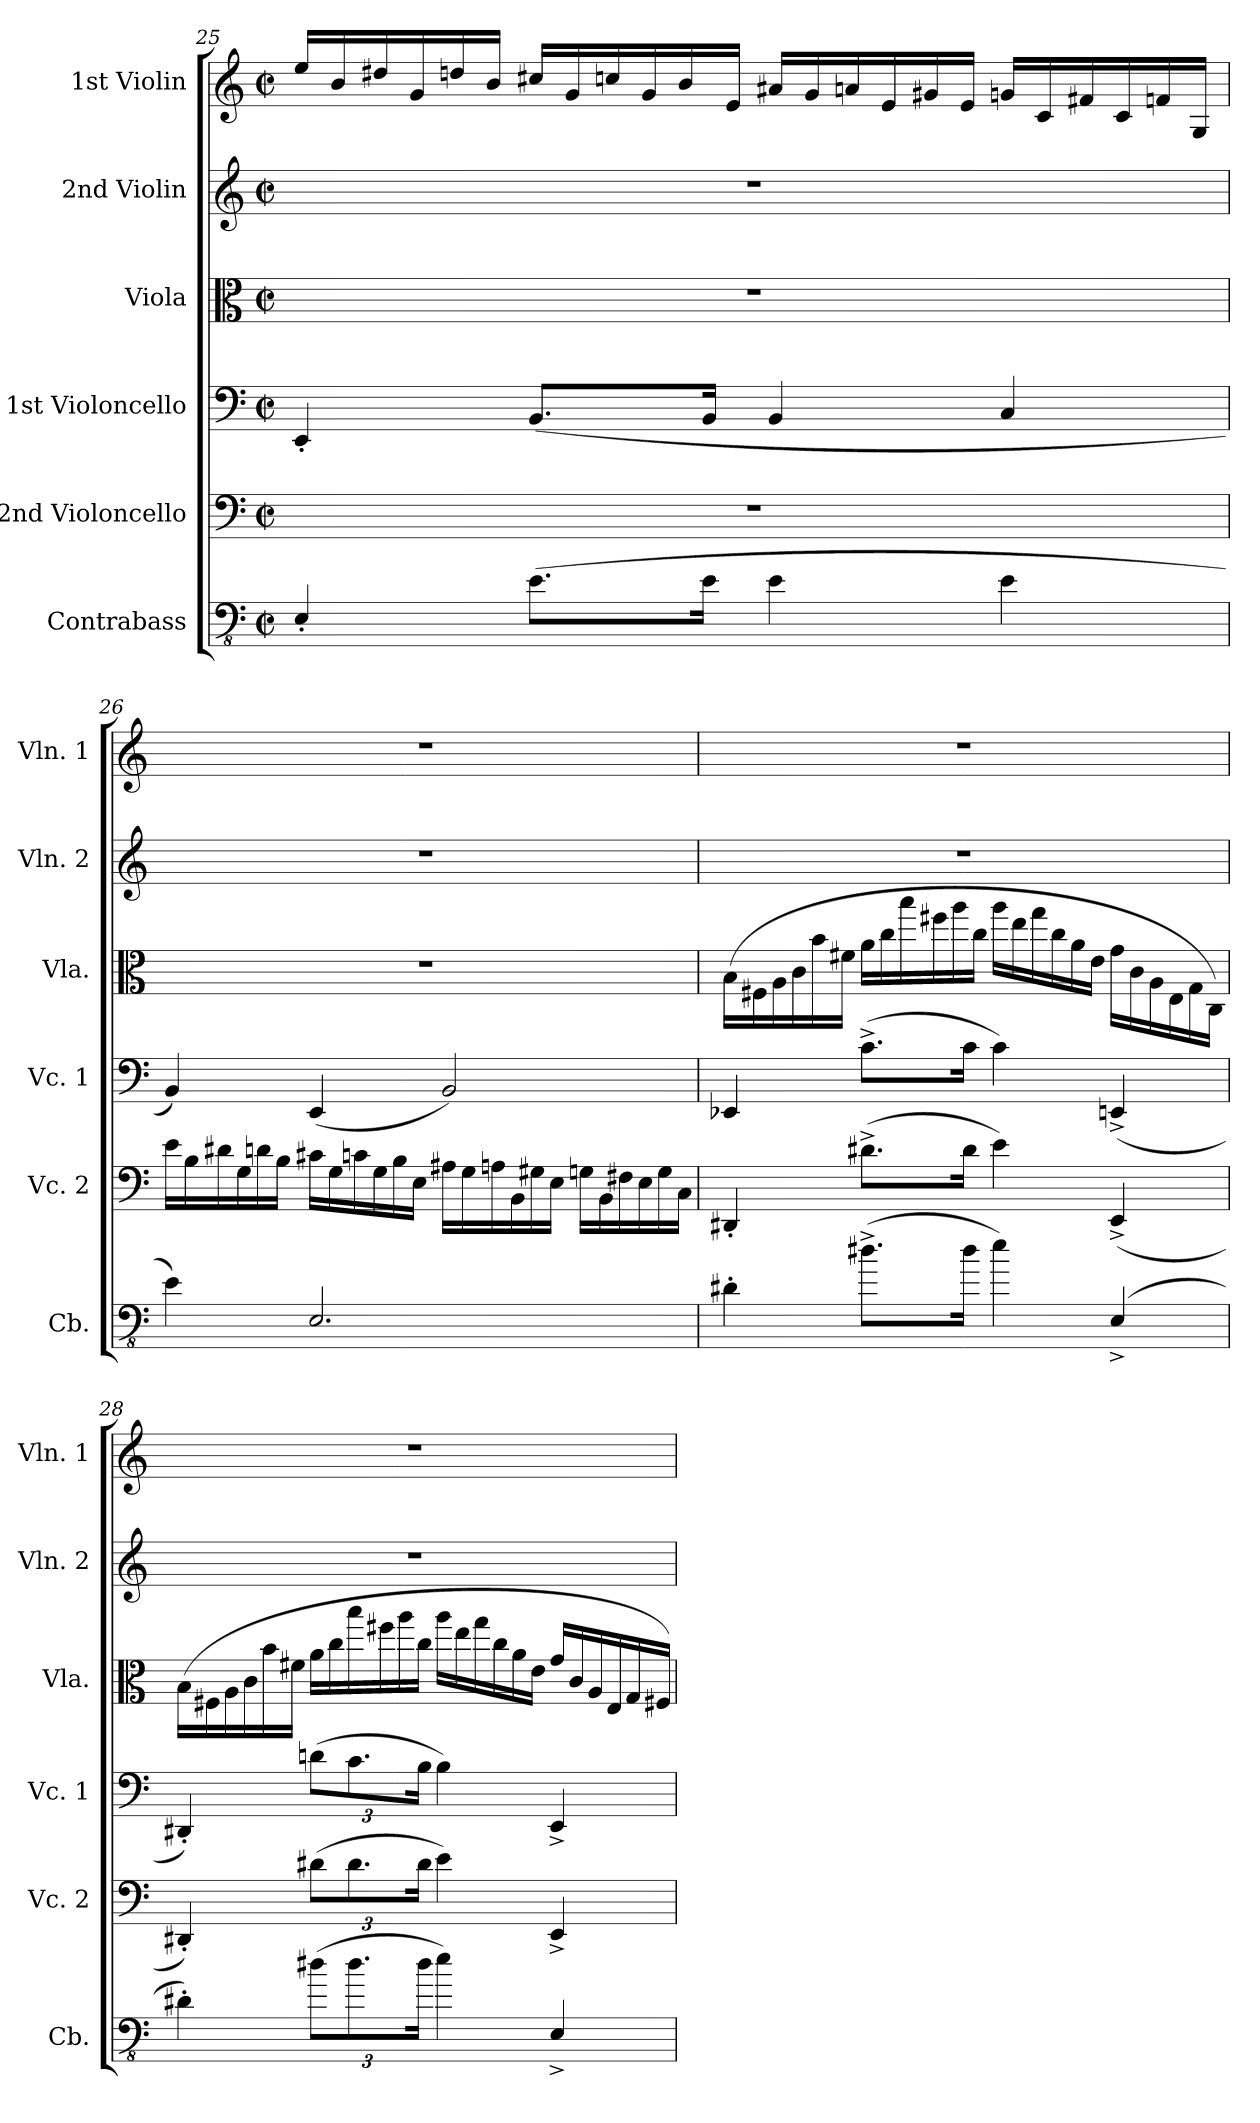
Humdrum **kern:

**kern	**kern	**kern	**kern	**kern	**kern	**dynam
*part6	*part5	*part4	*part3	*part2	*part1	*part1
*staff6	*staff5	*staff4	*staff3	*staff2	*staff1	*staff1
*I"Contrabass	*I"2nd Violoncello	*I"1st Violoncello	*I"Viola	*I"2nd Violin	*I"1st Violin	*
*I'Cb.	*I'Vc. 2	*I'Vc. 1	*I'Vla.	*I'Vln. 2	*I'Vln. 1	*
!!LO:PB:g=z
*clefFv4	*clefF4	*clefF4	*clefC3	*clefG2	*clefG2	*
*ITrd7c12	*	*	*	*	*	*
*k[]	*k[]	*k[]	*k[]	*k[]	*k[]	*
*M2/2	*M2/2	*M2/2	*M2/2	*M2/2	*M2/2	*
*met(c|)	*met(c|)	*met(c|)	*met(c|)	*met(c|)	*met(c|)	*
*	*	*	*	*	*Xtuplet	*
=25	=25	=25	=25	=25	=25	=25
!	!	!	!	!	!	!LO:DY:b
4EEE'/	1r	4EE'/	1r	1r	24ee/LL	other-dynamics
.	.	.	.	.	24b/	.
.	.	.	.	.	24dd#X/	.
.	.	.	.	.	24g/	.
.	.	.	.	.	24ddn/	.
.	.	.	.	.	24b/JJ	.
(>8.EE\L	.	(>8.BB/L	.	.	24cc#X/LL	.
.	.	.	.	.	24g/	.
.	.	.	.	.	24ccn/	.
.	.	.	.	.	24g/	.
.	.	.	.	.	24b/	.
16EE\Jk	.	16BB/Jk	.	.	.	.
.	.	.	.	.	24e/JJ	.
4EE\	.	4BB/	.	.	24a#X/LL	.
.	.	.	.	.	24g/	.
.	.	.	.	.	24an/	.
.	.	.	.	.	24e/	.
.	.	.	.	.	24g#X/	.
.	.	.	.	.	24e/JJ	.
4EE\	.	4C/	.	.	24gn/LL	.
.	.	.	.	.	24c/	.
.	.	.	.	.	24f#X/	.
.	.	.	.	.	24c/	.
.	.	.	.	.	24fn/	.
.	.	.	.	.	24G/JJ	.
!!LO:LB:g=z
=26	=26	=26	=26	=26	=26	=26
*	*Xtuplet	*	*	*	*	*
4EE\)	24e\LL	4BB/)	1r	1r	1r	.
.	24B\	.	.	.	.	.
.	24d#X\	.	.	.	.	.
.	24G\	.	.	.	.	.
.	24dn\	.	.	.	.	.
.	24B\JJ	.	.	.	.	.
2.EEE/	24c#X\LL	(>4EE/	.	.	.	.
.	24G\	.	.	.	.	.
.	24cn\	.	.	.	.	.
.	24G\	.	.	.	.	.
.	24B\	.	.	.	.	.
.	24E\JJ	.	.	.	.	.
.	24A#X\LL	2BB/)	.	.	.	.
.	24G\	.	.	.	.	.
.	24An\	.	.	.	.	.
.	24BB\	.	.	.	.	.
.	24G#X\	.	.	.	.	.
.	24E\JJ	.	.	.	.	.
.	24Gn\LL	.	.	.	.	.
.	24BB\	.	.	.	.	.
.	24F#X\	.	.	.	.	.
.	24E\	.	.	.	.	.
.	24G\	.	.	.	.	.
.	24C\JJ	.	.	.	.	.
!!LO:PB:g=z
=27	=27	=27	=27	=27	=27	=27
*	*	*	*Xtuplet	*	*	*
4DD#X'\	4DD#X'/	4EE-X/	(24B\LL	1r	1r	.
.	.	.	24F#X\	.	.	.
.	.	.	24A\	.	.	.
.	.	.	24c\	.	.	.
.	.	.	24b\	.	.	.
.	.	.	24f#X\JJ	.	.	.
(8.D#X^\L	(8.d#X^\L	(8.c^\L	24a\LL	.	.	.
.	.	.	24cc\	.	.	.
.	.	.	24bb\	.	.	.
.	.	.	24ff#X\	.	.	.
.	.	.	24aa\	.	.	.
16D#\Jk	16d#\Jk	16c\Jk	.	.	.	.
.	.	.	24cc\JJ	.	.	.
4E\)	4e\)	4c\)	24aa\LL	.	.	.
.	.	.	24ee\	.	.	.
.	.	.	24gg\	.	.	.
.	.	.	24cc\	.	.	.
.	.	.	24a\	.	.	.
.	.	.	24e\JJ	.	.	.
(4EEE^/	(4EE^/	(4EEn^/	24g\LL	.	.	.
.	.	.	24c\	.	.	.
.	.	.	24A\	.	.	.
.	.	.	24E\	.	.	.
.	.	.	24G\	.	.	.
.	.	.	24C\JJ)	.	.	.
!!LO:LB:g=z
=28	=28	=28	=28	=28	=28	=28
4DD#X'\)	4DD#X'/)	4DD#X'/)	(24B\LL	1r	1r	.
.	.	.	24F#X\	.	.	.
.	.	.	24A\	.	.	.
.	.	.	24c\	.	.	.
.	.	.	24b\	.	.	.
.	.	.	24f#X\JJ	.	.	.
*Xbrackettup	*tuplet	*	*	*	*	*
*	*Xbrackettup	*Xbrackettup	*	*	*	*
(12D#X\L	(12d#X\L	(12dn\L	24a\LL	.	.	.
.	.	.	24cc\	.	.	.
12.D#\	12.d#\	12.c\	24bb\	.	.	.
.	.	.	24ff#X\	.	.	.
.	.	.	24aa\	.	.	.
24D#\Jk	24d#\Jk	24B\Jk	24cc\JJ	.	.	.
4E\)	4e\)	4B\)	24aa\LL	.	.	.
.	.	.	24ee\	.	.	.
.	.	.	24gg\	.	.	.
.	.	.	24cc\	.	.	.
.	.	.	24a\	.	.	.
.	.	.	24e\JJ	.	.	.
4EEE^/	4EE^/	4EE^/	24g/LL	.	.	.
.	.	.	24c/	.	.	.
.	.	.	24A/	.	.	.
.	.	.	24E/	.	.	.
.	.	.	24G/	.	.	.
.	.	.	24F#X/JJ)	.	.	.
=	=	=	=	=	=	=
*-	*-	*-	*-	*-	*-	*-
